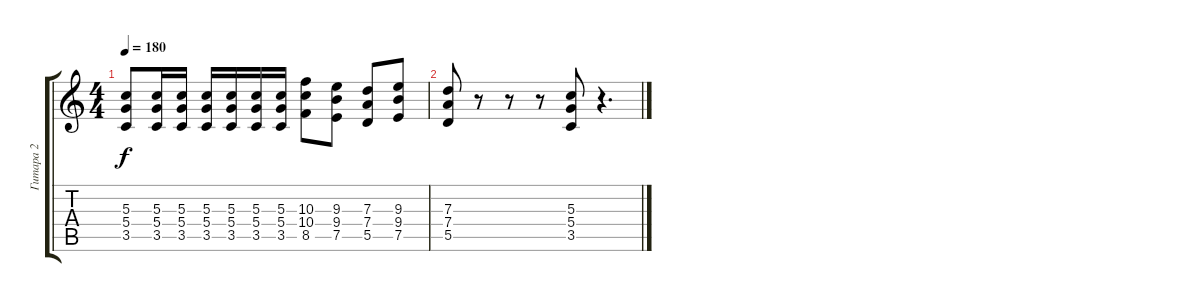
\track ("Гитара 2" "Гитара 2") {instrument distortionguitar}
\staff {score tabs}
\tuning (E4 B3 G3 D3 A2 E2) {hide}
\ts (4 4)
\tempo 180
\clef g2
\ks c
(5.3 5.4 3.5).8{dy f} (5.3 5.4 3.5).16 (5.3 5.4 3.5).16 (5.3 5.4 3.5).16 (5.3 5.4 3.5).16 (5.3 5.4 3.5).16 (5.3 5.4 3.5).16 (10.3 10.4 8.5).8 (9.3 9.4 7.5).8 (7.3 7.4 5.5).8 (9.3 9.4 7.5).8 |
(7.3 7.4 5.5).8 r.8 r.8 r.8 (5.3 5.4 3.5).8 r.4{d}
